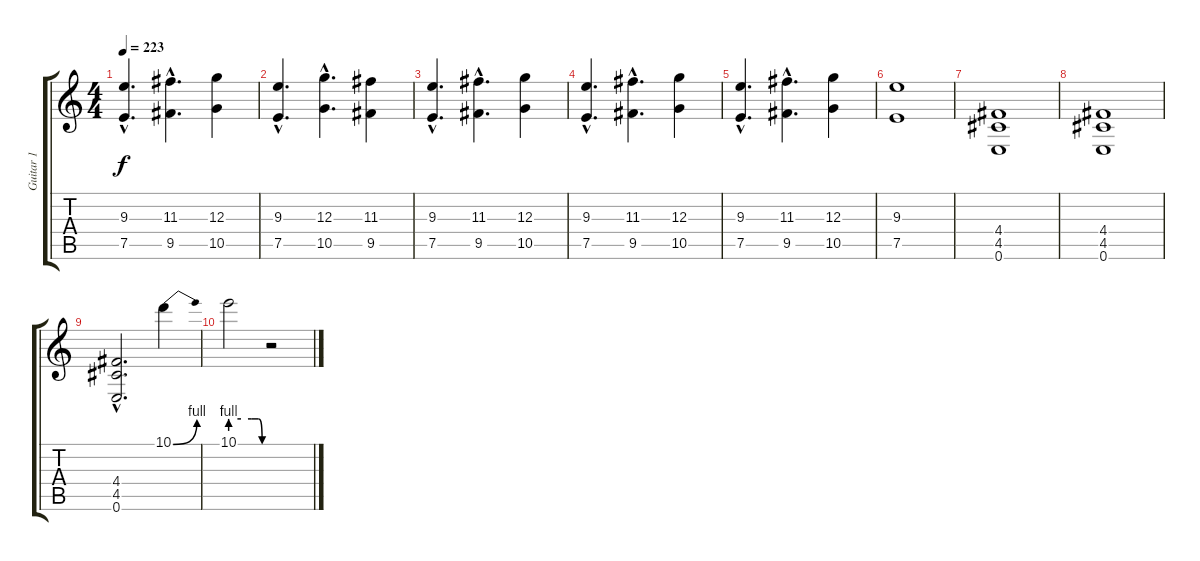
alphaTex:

\track ("Guitar 1" "Guitar 1") {instrument distortionguitar}
\staff {score tabs}
\tuning (E4 B3 G3 D3 A2 E2) {hide}
\ts (4 4)
\tempo 223
\clef g2
\ks c
(9.3{hac} 7.5{hac}).4{d dy f} (11.3{hac} 9.5{hac}).4{d} (12.3 10.5).4 |
(9.3{hac} 7.5{hac}).4{d} (12.3{hac} 10.5{hac}).4{d} (11.3 9.5).4 |
(9.3{hac} 7.5{hac}).4{d} (11.3{hac} 9.5{hac}).4{d} (12.3 10.5).4 |
(9.3{hac} 7.5{hac}).4{d} (11.3{hac} 9.5{hac}).4{d} (12.3 10.5).4 |
(9.3{hac} 7.5{hac}).4{d} (11.3{hac} 9.5{hac}).4{d} (12.3 10.5).4 |
(9.3 7.5).1 |
(4.4 4.5 0.6).1 |
(4.4 4.5 0.6).1 |
(4.4{hac} 4.5{hac} 0.6{hac}).2{d} 10.1{be (bend 0 0 60 4)}.4 |
10.1{be (custom 0 4 20 4 40 4 53 4 60 0)}.2 r.2
